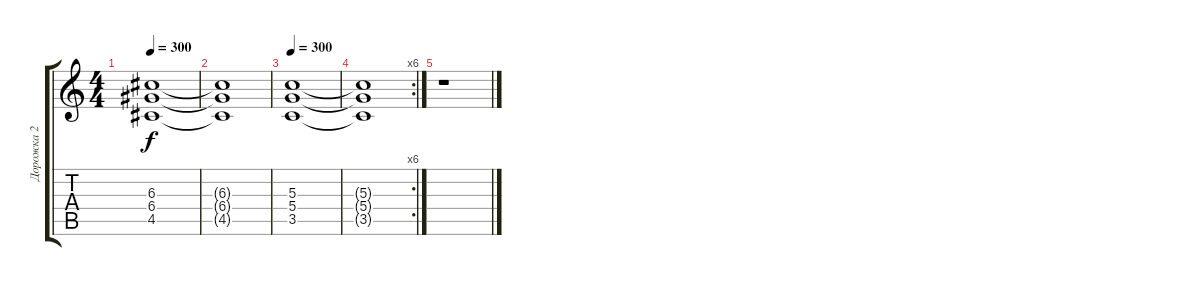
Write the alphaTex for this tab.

\track ("Дорожка 2" "Дорожка 2") {instrument distortionguitar}
\staff {score tabs}
\tuning (E4 B3 G3 D3 A2 E2) {hide}
\ts (4 4)
\tempo 300
\clef g2
\ks c
(6.3 6.4 4.5).1{dy f} |
(6.3{t} 6.4{t} 4.5{t}).1 |
\tempo 300
(5.3 5.4 3.5).1 |
\rc 6
(5.3{t} 5.4{t} 3.5{t}).1 |
r.1
